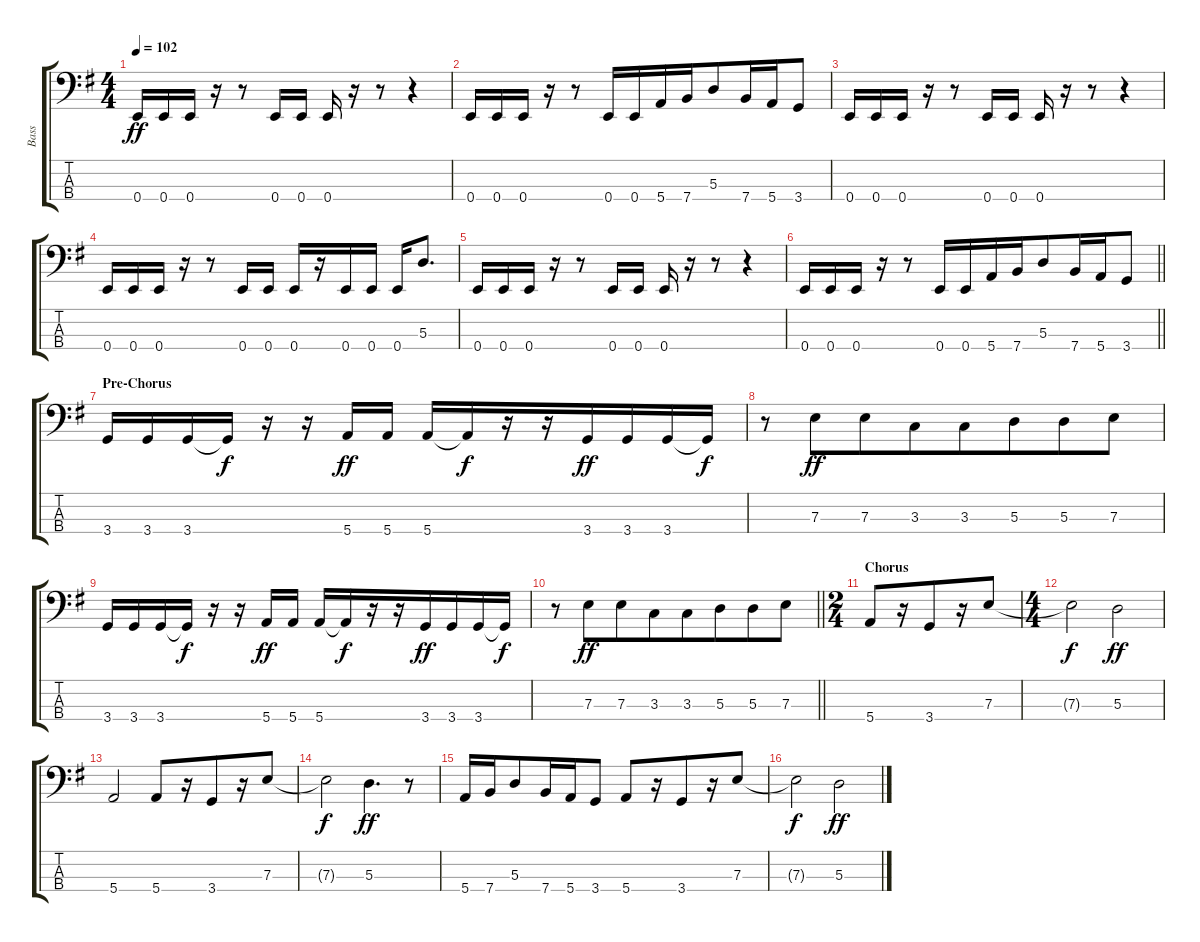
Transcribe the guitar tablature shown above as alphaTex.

\track ("Bass" "Bass") {instrument electricbasspick}
\staff {score tabs}
\tuning (G2 D2 A1 E1) {hide}
\ts (4 4)
\tempo 102
\clef f4
\ks g
0.4.16{dy ff} 0.4.16 0.4.16 r.16 r.8{beam merge} 0.4.16 0.4.16 0.4.16 r.16{beam merge} r.8 r.4 |
0.4.16 0.4.16 0.4.16 r.16 r.8{beam merge} 0.4.16 0.4.16{beam merge} 5.4.16 7.4.16{beam merge} 5.3.8{beam merge} 7.4.16{beam merge} 5.4.16{beam merge} 3.4.8 |
0.4.16 0.4.16 0.4.16 r.16 r.8{beam merge} 0.4.16 0.4.16 0.4.16 r.16{beam merge} r.8 r.4 |
0.4.16 0.4.16 0.4.16 r.16 r.8{beam merge} 0.4.16 0.4.16 0.4.16 r.16{beam merge} 0.4.16 0.4.16 0.4.16{beam merge} 5.3.8{d} |
0.4.16 0.4.16 0.4.16 r.16 r.8{beam merge} 0.4.16 0.4.16 0.4.16 r.16{beam merge} r.8 r.4 |
\barLineRight lightlight
0.4.16 0.4.16 0.4.16 r.16 r.8{beam merge} 0.4.16 0.4.16{beam merge} 5.4.16 7.4.16{beam merge} 5.3.8{beam merge} 7.4.16{beam merge} 5.4.16{beam merge} 3.4.8 |
\section ("" "Pre-Chorus")
3.4.16{beam merge} 3.4.16{beam merge} 3.4.16 3.4{t}.16{dy f} r.16 r.16 5.4.16{dy ff beam merge} 5.4.16 5.4.16 5.4{t}.16{dy f beam merge} r.16 r.16 3.4.16{dy ff} 3.4.16{beam merge} 3.4.16 3.4{t}.16{dy f} |
r.8{beam merge} 7.3.8{dy ff beam merge} 7.3.8{beam merge} 3.3.8{beam merge} 3.3.8{beam merge} 5.3.8{beam merge} 5.3.8{beam merge} 7.3.8 |
3.4.16{beam merge} 3.4.16{beam merge} 3.4.16 3.4{t}.16{dy f} r.16 r.16 5.4.16{dy ff beam merge} 5.4.16 5.4.16 5.4{t}.16{dy f beam merge} r.16 r.16 3.4.16{dy ff} 3.4.16{beam merge} 3.4.16 3.4{t}.16{dy f} |
\barLineRight lightlight
r.8{beam merge} 7.3.8{dy ff beam merge} 7.3.8{beam merge} 3.3.8{beam merge} 3.3.8{beam merge} 5.3.8{beam merge} 5.3.8{beam merge} 7.3.8 |
\ts (2 4)
\section ("" "Chorus")
5.4.8 r.16 3.4.8{beam merge} r.16 7.3.8 |
\ts (4 4)
7.3{t}.2{dy f beam merge} 5.3.2{dy ff} |
5.4.2 5.4.8 r.16 3.4.8{beam merge} r.16 7.3.8 |
7.3{t}.2{dy f beam merge} 5.3.4{d dy ff beam merge} r.8 |
5.4.16 7.4.16{beam merge} 5.3.8{beam merge} 7.4.16{beam merge} 5.4.16{beam merge} 3.4.8 5.4.8 r.16 3.4.8{beam merge} r.16 7.3.8 |
7.3{t}.2{dy f beam merge} 5.3.2{dy ff}
